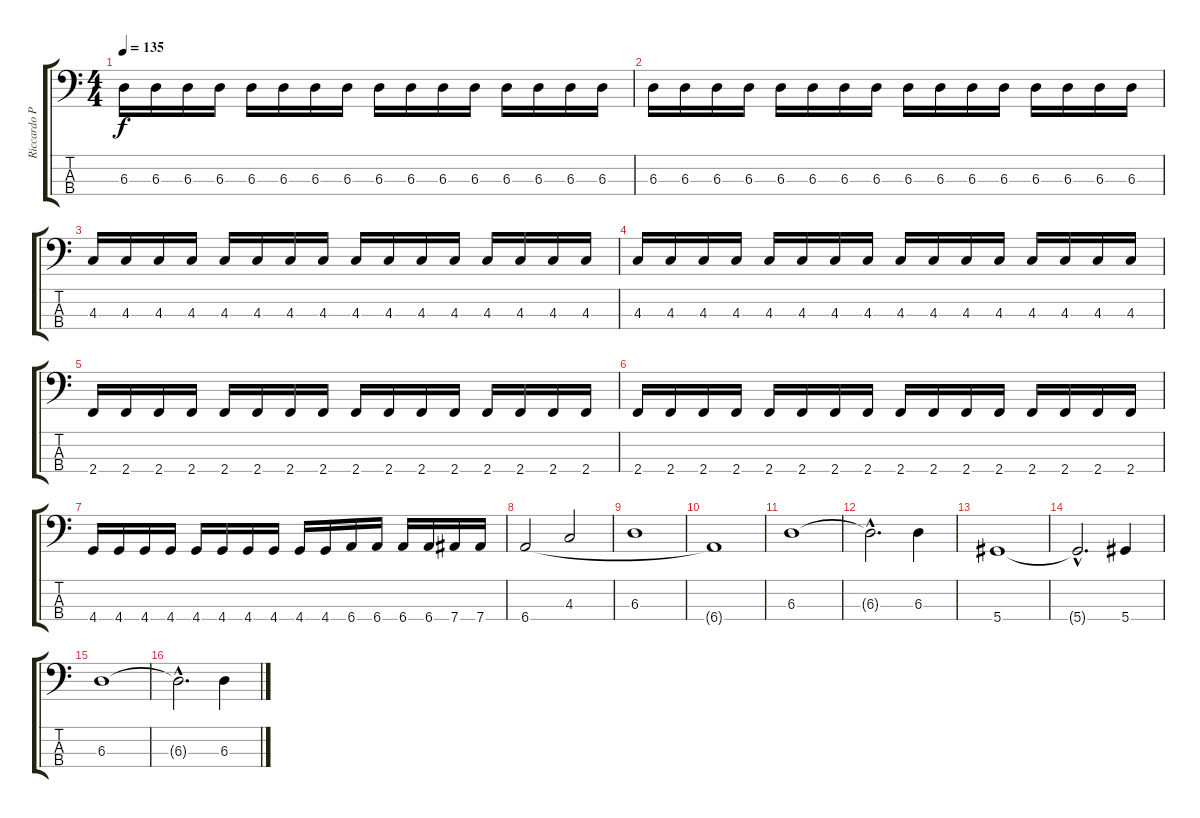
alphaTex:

\track ("Riccardo Paoli" "Riccardo P") {instrument electricbassfinger}
\staff {score tabs}
\tuning (Gb2 Db2 Ab1 Eb1) {hide}
\ts (4 4)
\tempo 135
\clef f4
\ks c
6.3.16{dy f} 6.3.16 6.3.16 6.3.16 6.3.16 6.3.16 6.3.16 6.3.16 6.3.16 6.3.16 6.3.16 6.3.16 6.3.16 6.3.16 6.3.16 6.3.16 |
6.3.16 6.3.16 6.3.16 6.3.16 6.3.16 6.3.16 6.3.16 6.3.16 6.3.16 6.3.16 6.3.16 6.3.16 6.3.16 6.3.16 6.3.16 6.3.16 |
4.3.16 4.3.16 4.3.16 4.3.16 4.3.16 4.3.16 4.3.16 4.3.16 4.3.16 4.3.16 4.3.16 4.3.16 4.3.16 4.3.16 4.3.16 4.3.16 |
4.3.16 4.3.16 4.3.16 4.3.16 4.3.16 4.3.16 4.3.16 4.3.16 4.3.16 4.3.16 4.3.16 4.3.16 4.3.16 4.3.16 4.3.16 4.3.16 |
2.4.16 2.4.16 2.4.16 2.4.16 2.4.16 2.4.16 2.4.16 2.4.16 2.4.16 2.4.16 2.4.16 2.4.16 2.4.16 2.4.16 2.4.16 2.4.16 |
2.4.16 2.4.16 2.4.16 2.4.16 2.4.16 2.4.16 2.4.16 2.4.16 2.4.16 2.4.16 2.4.16 2.4.16 2.4.16 2.4.16 2.4.16 2.4.16 |
4.4.16 4.4.16 4.4.16 4.4.16 4.4.16 4.4.16 4.4.16 4.4.16 4.4.16 4.4.16 6.4.16 6.4.16 6.4.16 6.4.16 7.4.16 7.4.16 |
6.4.2 4.3.2 |
6.3.1 |
6.4{t}.1 |
6.3.1 |
6.3{hac t}.2{d} 6.3.4 |
5.4.1 |
5.4{hac t}.2{d} 5.4.4 |
6.3.1 |
6.3{hac t}.2{d} 6.3.4
